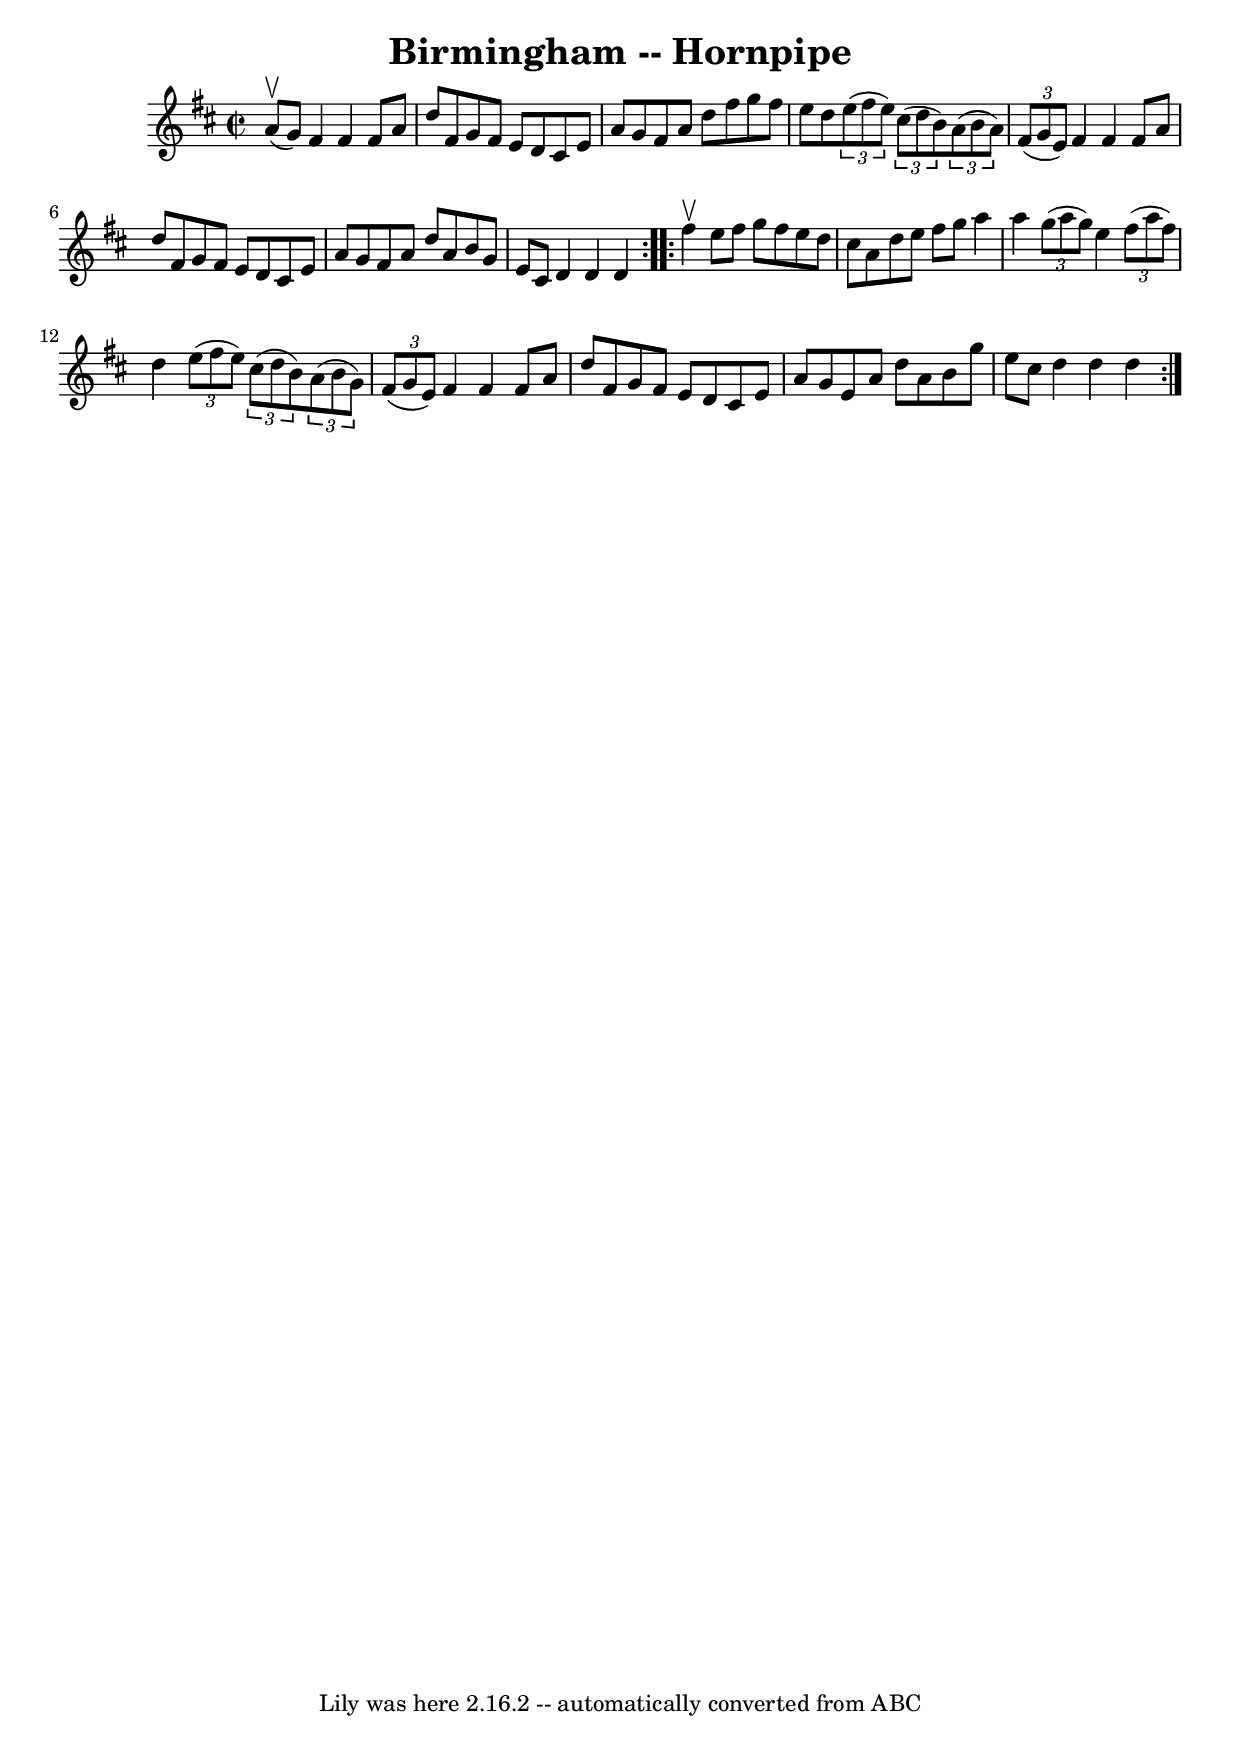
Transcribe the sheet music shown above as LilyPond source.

\version "2.7.40"
\include "Mammoth.ily"
\header {
	book = "Cole's 1000 Fiddle Tunes"
	crossRefNumber = "1"
	footnotes = ""
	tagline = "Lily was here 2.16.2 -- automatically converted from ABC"
	title = "Birmingham -- Hornpipe"
}
voicedefault =  {
\set Score.defaultBarType = "empty"

\repeat volta 2 {
\override Staff.TimeSignature #'style = #'C
 \time 2/2 \key d \major a'8 (^\upbow g'8) |
 fis'4 fis'4   
 fis'8 a'8 d''8 fis'8  |
 g'8 fis'8 e'8 d'8 cis'8  
 e'8 a'8 g'8  |
 fis'8 a'8 d''8 fis''8 g''8    
fis''8 e''8 d''8  |
   \times 2/3 { e''8 (fis''8 e''8) } 
  \times 2/3 { cis''8 (d''8 b'8) }   \times 2/3 { a'8 (b'8    
a'8) }   \times 2/3 { fis'8 (g'8 e'8) } |
 fis'4    
fis'4 fis'8 a'8 d''8 fis'8  |
 g'8 fis'8 e'8 d'8   
 cis'8 e'8 a'8 g'8  |
 fis'8 a'8 d''8 a'8 b'8    
g'8 e'8 cis'8  |
 d'4 d'4 d'4  }     \repeat volta 2 {   
fis''4^\upbow |
 e''8 fis''8 g''8 fis''8 e''8 d''8    
cis''8 a'8  |
 d''8 e''8 fis''8 g''8 a''4 a''4  
|
     \times 2/3 { g''8 (a''8 g''8) } e''4    \times 2/3 {  
 fis''8 (a''8 fis''8) } d''4  |
   \times 2/3 { e''8 (
fis''8 e''8) }   \times 2/3 { cis''8 (d''8 b'8) }   
\times 2/3 { a'8 (b'8 g'8) }   \times 2/3 { fis'8 (g'8 e'8  
-) } |
 fis'4 fis'4 fis'8 a'8 d''8 fis'8  |
   
g'8 fis'8 e'8 d'8 cis'8 e'8 a'8 g'8  |
 e'8 a'8 
 d''8 a'8 b'8 g''8 e''8 cis''8  |
 d''4 d''4    
d''4  }   
}

\score{
    <<

	\context Staff="default"
	{
	    \voicedefault 
	}

    >>
	\layout {
	}
	\midi {}
}
